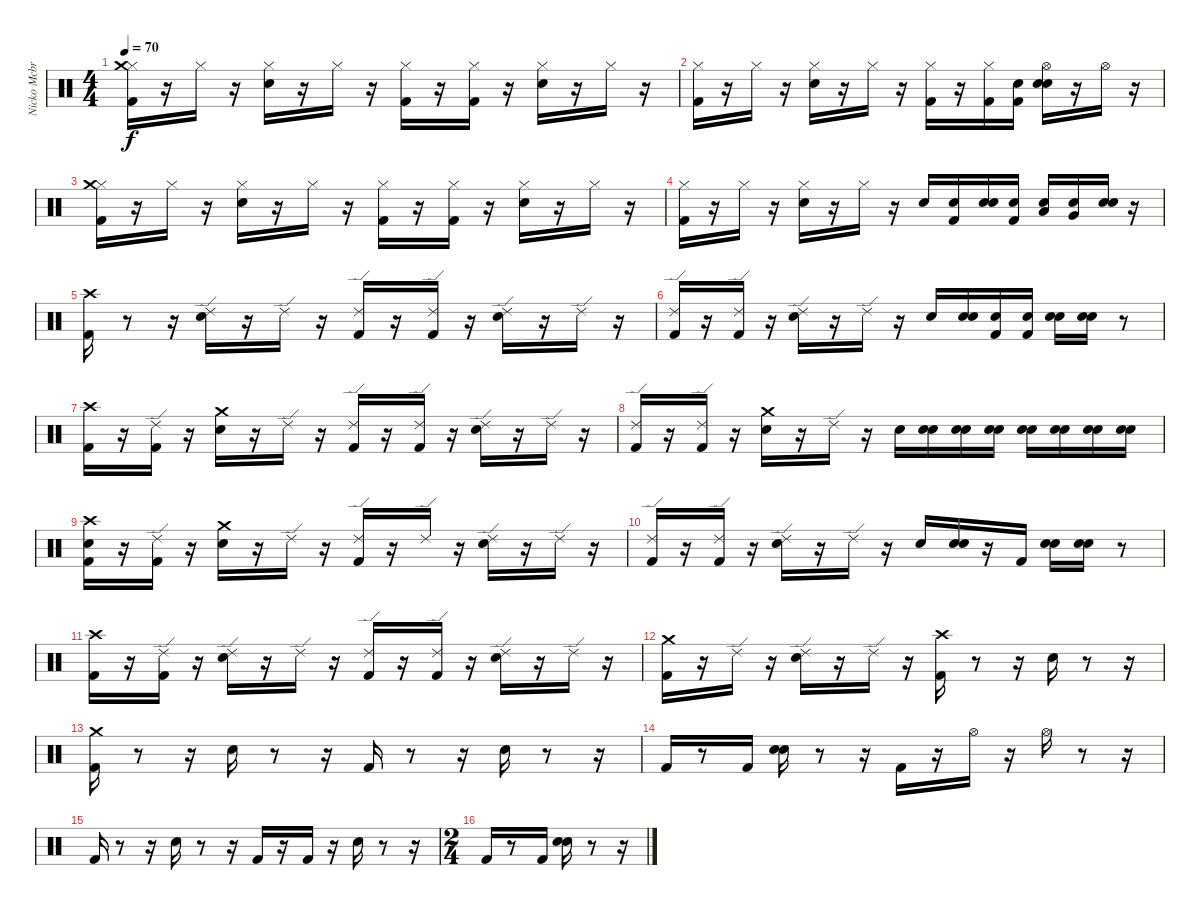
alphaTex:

\track ("Nicko Mcbrain" "Nicko Mcbr") {instrument percussion}
\staff {score}
\articulation defaults
\ts (4 4)
\tempo 70
\clef neutral
\ks c
("Kick (hit) 2" "Hi-Hat (closed)" "Crash medium (hit)").16{dy f} r.16 "Hi-Hat (closed)".16 r.16 ("Electric Snare (hit)" "Hi-Hat (closed)").16 r.16 "Hi-Hat (closed)".16 r.16 ("Kick (hit) 2" "Hi-Hat (closed)").16 r.16 ("Kick (hit) 2" "Hi-Hat (closed)").16 r.16 ("Electric Snare (hit)" "Hi-Hat (closed)").16 r.16 "Hi-Hat (closed)".16 r.16 |
("Kick (hit) 2" "Hi-Hat (closed)").16 r.16 "Hi-Hat (closed)".16 r.16 ("Electric Snare (hit)" "Hi-Hat (closed)").16 r.16 "Hi-Hat (closed)".16 r.16 ("Kick (hit) 2" "Hi-Hat (closed)").16 r.16 ("Kick (hit) 2" "Hi-Hat (closed)").16 ("Snare (hit)" "Kick (hit) 2").16 ("Snare (hit)" "Electric Snare (hit)" "Hi-Hat (open)").16 r.16 "Hi-Hat (open)".16 r.16 |
("Kick (hit) 2" "Hi-Hat (closed)" "Crash medium (hit)").16 r.16 "Hi-Hat (closed)".16 r.16 ("Electric Snare (hit)" "Hi-Hat (closed)").16 r.16 "Hi-Hat (closed)".16 r.16 ("Kick (hit) 2" "Hi-Hat (closed)").16 r.16 ("Kick (hit) 2" "Hi-Hat (closed)").16 r.16 ("Electric Snare (hit)" "Hi-Hat (closed)").16 r.16 "Hi-Hat (closed)".16 r.16 |
("Kick (hit) 2" "Hi-Hat (closed)").16 r.16 "Hi-Hat (closed)".16 r.16 ("Electric Snare (hit)" "Hi-Hat (closed)").16 r.16 "Hi-Hat (closed)".16 r.16 "Electric Snare (hit)".16 ("Snare (hit)" "Kick (hit) 2").16 ("Snare (hit)" "Electric Snare (hit)").16 ("Snare (hit)" "Kick (hit) 2").16 ("Snare (hit)" "Low Tom (hit)").16 ("Snare (hit)" "Very Low Tom (hit)").16 ("Snare (hit)" "Electric Snare (hit)").16 r.16 |
("Kick (hit) 2" "Crash high (hit)").16 r.8 r.16 ("Electric Snare (hit)" "Ride (edge) 2").16 r.16 "Ride (edge) 2".16 r.16 ("Kick (hit) 2" "Ride (edge) 2").16 r.16 ("Kick (hit) 2" "Ride (edge) 2").16 r.16 ("Electric Snare (hit)" "Ride (edge) 2").16 r.16 "Ride (edge) 2".16 r.16 |
("Kick (hit) 2" "Ride (edge) 2").16 r.16 ("Kick (hit) 2" "Ride (edge) 2").16 r.16 ("Electric Snare (hit)" "Ride (edge) 2").16 r.16 "Ride (edge) 2".16 r.16 "Electric Snare (hit)".16 ("Snare (hit)" "Electric Snare (hit)").16 ("Snare (hit)" "Kick (hit) 2").16 ("Snare (hit)" "Kick (hit) 2").16 ("Snare (hit)" "Electric Snare (hit)").16 ("Snare (hit)" "Electric Snare (hit)").16 r.8 |
("Kick (hit) 2" "Crash high (hit)").16 r.16 ("Kick (hit) 2" "Ride (edge) 2").16 r.16 ("Electric Snare (hit)" "Crash medium (hit)").16 r.16 "Ride (edge) 2".16 r.16 ("Kick (hit) 2" "Ride (edge) 2").16 r.16 ("Kick (hit) 2" "Ride (edge) 2").16 r.16 ("Electric Snare (hit)" "Ride (edge) 2").16 r.16 "Ride (edge) 2".16 r.16 |
("Kick (hit) 2" "Ride (edge) 2").16 r.16 ("Kick (hit) 2" "Ride (edge) 2").16 r.16 ("Electric Snare (hit)" "Crash medium (hit)").16 r.16 "Ride (edge) 2".16 r.16 "Electric Snare (hit)".16 ("Snare (hit)" "Electric Snare (hit)").16 ("Snare (hit)" "Electric Snare (hit)").16 ("Snare (hit)" "Electric Snare (hit)").16 ("Snare (hit)" "Electric Snare (hit)").16 ("Snare (hit)" "Electric Snare (hit)").16 ("Snare (hit)" "Electric Snare (hit)").16 ("Snare (hit)" "Electric Snare (hit)").16 |
("Snare (hit)" "Kick (hit) 2" "Crash high (hit)").16 r.16 ("Kick (hit) 2" "Ride (edge) 2").16 r.16 ("Electric Snare (hit)" "Crash medium (hit)").16 r.16 "Ride (edge) 2".16 r.16 ("Kick (hit) 2" "Ride (edge) 2").16 r.16 "Ride (edge) 2".16 r.16 ("Electric Snare (hit)" "Ride (edge) 2").16 r.16 "Ride (edge) 2".16 r.16 |
("Kick (hit) 2" "Ride (edge) 2").16 r.16 ("Kick (hit) 2" "Ride (edge) 2").16 r.16 ("Electric Snare (hit)" "Ride (edge) 2").16 r.16 "Ride (edge) 2".16 r.16 "Electric Snare (hit)".16 ("Snare (hit)" "Electric Snare (hit)").16 r.16 "Kick (hit) 2".16 ("Snare (hit)" "Electric Snare (hit)").16 ("Snare (hit)" "Electric Snare (hit)").16 r.8 |
("Kick (hit) 2" "Crash high (hit)").16 r.16 ("Kick (hit) 2" "Ride (edge) 2").16 r.16 ("Electric Snare (hit)" "Ride (edge) 2").16 r.16 "Ride (edge) 2".16 r.16 ("Kick (hit) 2" "Ride (edge) 2").16 r.16 ("Kick (hit) 2" "Ride (edge) 2").16 r.16 ("Electric Snare (hit)" "Ride (edge) 2").16 r.16 "Ride (edge) 2".16 r.16 |
("Kick (hit) 2" "Crash medium (hit)").16 r.16 "Ride (edge) 2".16 r.16 ("Electric Snare (hit)" "Ride (edge) 2").16 r.16 "Ride (edge) 2".16 r.16 ("Kick (hit) 2" "Crash high (hit)").16 r.8 r.16 "Electric Snare (hit)".16 r.8 r.16 |
("Kick (hit) 2" "Crash medium (hit)").16 r.8 r.16 "Electric Snare (hit)".16 r.8 r.16 "Kick (hit) 2".16 r.8 r.16 "Electric Snare (hit)".16 r.8 r.16 |
"Kick (hit) 2".16 r.8 "Kick (hit) 2".16 ("Snare (hit)" "Electric Snare (hit)").16 r.8 r.16 "Kick (hit) 2".16 r.16 "Hi-Hat (open)".16 r.16 "Hi-Hat (open)".16 r.8 r.16 |
"Kick (hit) 2".16 r.8 r.16 "Electric Snare (hit)".16 r.8 r.16 "Kick (hit) 2".16 r.16 "Kick (hit) 2".16 r.16 "Electric Snare (hit)".16 r.8 r.16 |
\ts (2 4)
"Kick (hit) 2".16 r.8 "Kick (hit) 2".16 ("Snare (hit)" "Electric Snare (hit)").16 r.8 r.16
